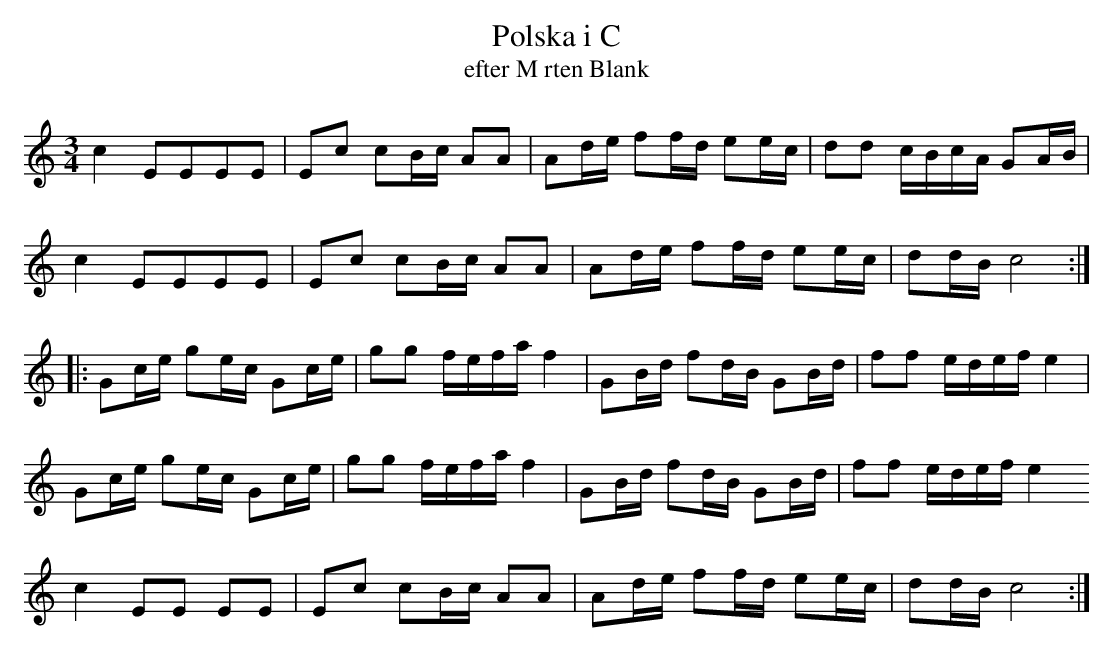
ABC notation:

X:1
T:Polska i C
T:efter M rten Blank
M:3/4
L:1/16
K:C
c4 E2E2E2E2 | E2c2 c2Bc A2A2 | A2de f2fd e2ec | d2d2 cBcA G2AB |
c4 E2E2E2E2 | E2c2 c2Bc A2A2 | A2de f2fd e2ec | d2dB c8 ::
G2ce g2ec G2ce | g2g2 fefa f4 | G2Bd f2dB G2Bd | f2f2 edef e4 |
G2ce g2ec G2ce | g2g2 fefa f4 | G2Bd f2dB G2Bd | f2f2 edef e4
c4 E2E2 E2E2 | E2c2 c2Bc A2A2 | A2de f2fd e2ec | d2dB c8 :|
